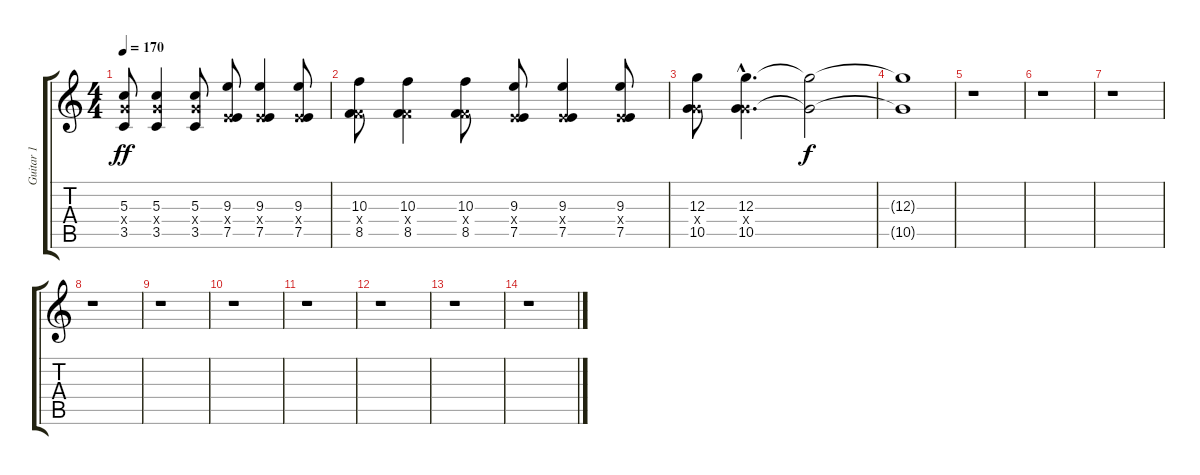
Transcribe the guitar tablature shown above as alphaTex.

\track ("Guitar 1" "Guitar 1") {instrument distortionguitar}
\staff {score tabs}
\tuning (E4 B3 G3 D3 A2 E2) {hide}
\ts (4 4)
\tempo 170
\clef g2
\ks c
(5.3 5.4{x} 3.5).8{dy ff} (5.3 5.4{x} 3.5).4 (5.3 5.4{x} 3.5).8 (9.3 2.4{x} 7.5).8 (9.3 2.4{x} 7.5).4 (9.3 2.4{x} 7.5).8 |
(10.3 3.4{x} 8.5).8 (10.3 3.4{x} 8.5).4 (10.3 3.4{x} 8.5).8 (9.3 2.4{x} 7.5).8 (9.3 2.4{x} 7.5).4 (9.3 2.4{x} 7.5).8 |
(12.3 5.4{x} 10.5).8 (12.3{hac} 5.4{hac x} 10.5{hac}).4{d} (12.3{t} 10.5{t}).2{dy f} |
(12.3{t} 10.5{t}).1 |
r.1 |
r.1 |
r.1 |
r.1 |
r.1 |
r.1 |
r.1 |
r.1 |
r.1 |
r.1
